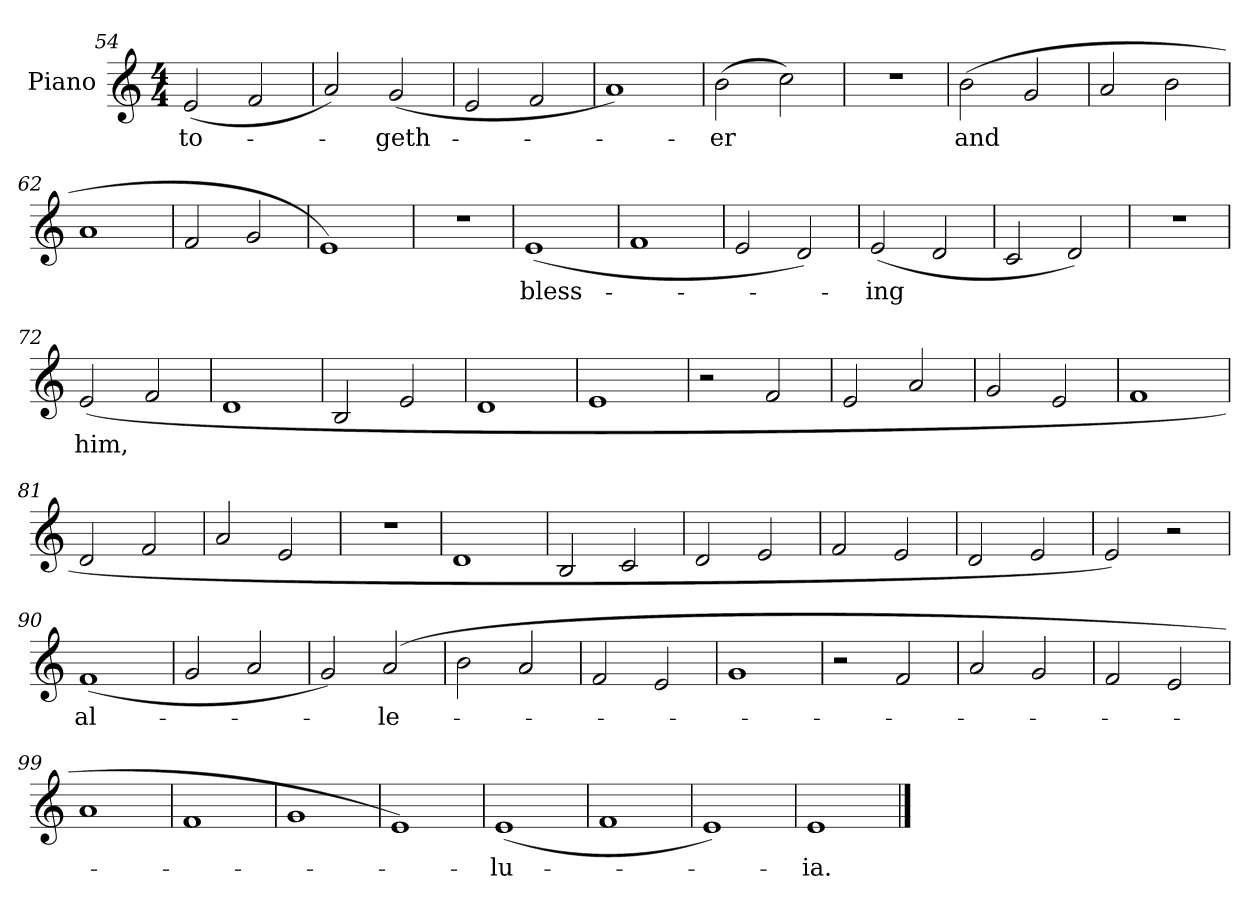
**kern	**text
*part1	*part1
*staff1	*staff1
*I"Piano	*
*I'Pno.	*
*clefG2	*
*k[]	*
*M4/4	*
=54	=54
(>2e/	to-
2f/	.
=55	=55
2a/)	.
(>2g/	-geth-
!!LO:LB:g=z
=56	=56
2e/	.
2f/	.
=57	=57
1a)	.
=58	=58
(>2b\	-er
2cc\)	.
=59	=59
1r	.
=60	=60
(<2b\	and
2g/	.
=61	=61
2a/	.
2b\	.
=62	=62
1a	.
=63	=63
2f/	.
2g/	.
=64	=64
1e)	.
=65	=65
1r	.
=66	=66
(>1e	bless-
!!LO:LB:g=z
=67	=67
1f	.
=68	=68
2e/	.
2d/)	.
=69	=69
(<2e/	-ing
2d/	.
=70	=70
2c/	.
2d/)	.
=71	=71
1r	.
=72	=72
(>2e/	him,
2f/	.
=73	=73
1d	.
=74	=74
2B/	.
2e/	.
=75	=75
1d	.
=76	=76
1e	.
=77	=77
2r	.
2f/	.
!!LO:LB:g=z
=78	=78
2e/	.
2a/	.
=79	=79
2g/	.
2e/	.
=80	=80
1f	.
=81	=81
2d/	.
2f/	.
=82	=82
2a/	.
2e/	.
=83	=83
1r	.
=84	=84
1d	.
=85	=85
2B/	.
2c/	.
=86	=86
2d/	.
2e/	.
=87	=87
2f/	.
2e/	.
=88	=88
2d/	.
2e/	.
!!LO:LB:g=z
=89	=89
2e/)	.
2r	.
=90	=90
(>1f	al-
=91	=91
2g/	.
2a/	.
=92	=92
2g/)	.
(>2a/	-le-
=93	=93
2b\	.
2a/	.
=94	=94
2f/	.
2e/	.
=95	=95
1g	.
=96	=96
2r	.
2f/	.
=97	=97
2a/	.
2g/	.
=98	=98
2f/	.
2e/	.
=99	=99
1a	.
!!LO:LB:g=z
=100	=100
1f	.
=101	=101
1g	.
=102	=102
1e)	.
=103	=103
(>1e	-lu-
=104	=104
1f	.
=105	=105
1e)	.
=106	=106
1e	-ia.
==	==
*-	*-
